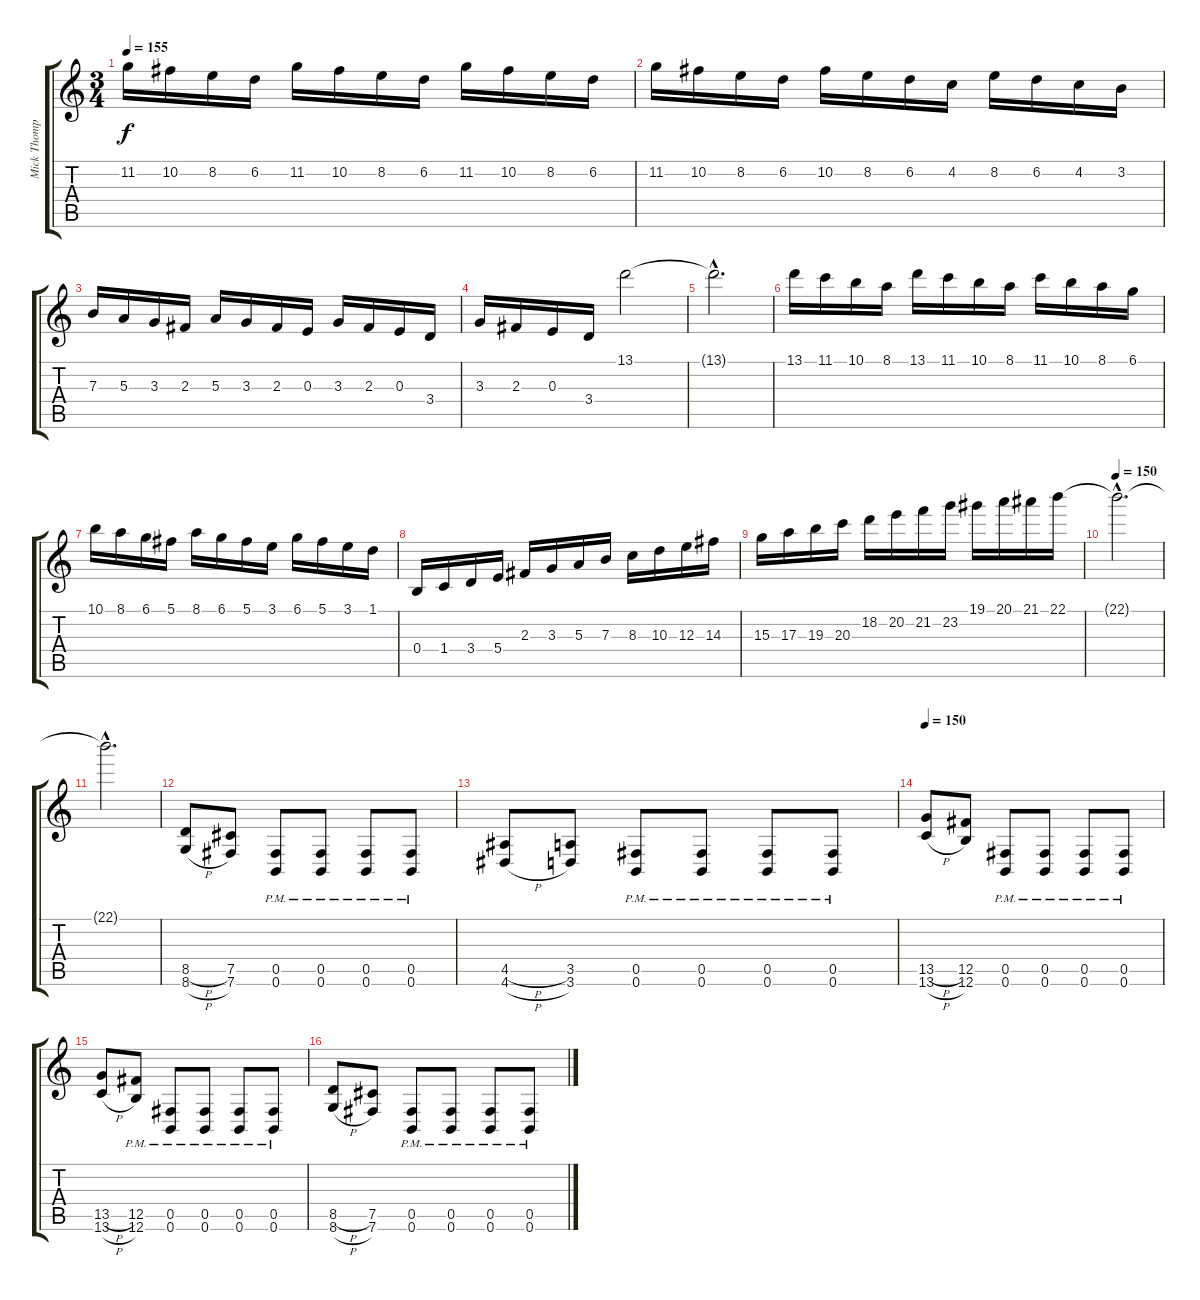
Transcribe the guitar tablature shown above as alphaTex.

\track ("Mick Thompson" "Mick Thomp") {instrument distortionguitar}
\staff {score tabs}
\tuning (Db4 Ab3 E3 B2 Gb2 B1) {hide}
\ts (3 4)
\tempo 155
\clef g2
\ks c
11.2.16{dy f} 10.2.16 8.2.16 6.2.16 11.2.16 10.2.16 8.2.16 6.2.16 11.2.16 10.2.16 8.2.16 6.2.16 |
11.2.16 10.2.16 8.2.16 6.2.16 10.2.16 8.2.16 6.2.16 4.2.16 8.2.16 6.2.16 4.2.16 3.2.16 |
7.3.16 5.3.16 3.3.16 2.3.16 5.3.16 3.3.16 2.3.16 0.3.16 3.3.16 2.3.16 0.3.16 3.4.16 |
3.3.16 2.3.16 0.3.16 3.4.16 13.1.2 |
13.1{hac t}.2{d} |
13.1.16 11.1.16 10.1.16 8.1.16 13.1.16 11.1.16 10.1.16 8.1.16 11.1.16 10.1.16 8.1.16 6.1.16 |
10.1.16 8.1.16 6.1.16 5.1.16 8.1.16 6.1.16 5.1.16 3.1.16 6.1.16 5.1.16 3.1.16 1.1.16 |
0.4.16 1.4.16 3.4.16 5.4.16 2.3.16 3.3.16 5.3.16 7.3.16 8.3.16 10.3.16 12.3.16 14.3.16 |
15.3.16 17.3.16 19.3.16 20.3.16 18.2.16 20.2.16 21.2.16 23.2.16 19.1.16 20.1.16 21.1.16 22.1.16 |
\tempo 150
22.1{hac t}.2{d} |
22.1{hac t}.2{d} |
(8.5{h} 8.6{h}).8 (7.5 7.6).8 (0.5{pm} 0.6).8 (0.5{pm} 0.6).8 (0.5{pm} 0.6).8 (0.5{pm} 0.6).8 |
(4.5{h} 4.6{h}).8 (3.5 3.6).8 (0.5{pm} 0.6).8 (0.5{pm} 0.6).8 (0.5{pm} 0.6).8 (0.5{pm} 0.6).8 |
\tempo 150
(13.5{h} 13.6{h}).8 (12.5 12.6).8 (0.5{pm} 0.6).8 (0.5{pm} 0.6).8 (0.5{pm} 0.6).8 (0.5{pm} 0.6).8 |
(13.5{h} 13.6{h}).8 (12.5{pm} 12.6).8 (0.5{pm} 0.6).8 (0.5{pm} 0.6).8 (0.5{pm} 0.6).8 (0.5{pm} 0.6).8 |
(8.5{h} 8.6{h}).8 (7.5 7.6).8 (0.5{pm} 0.6).8 (0.5{pm} 0.6).8 (0.5{pm} 0.6).8 (0.5{pm} 0.6).8
